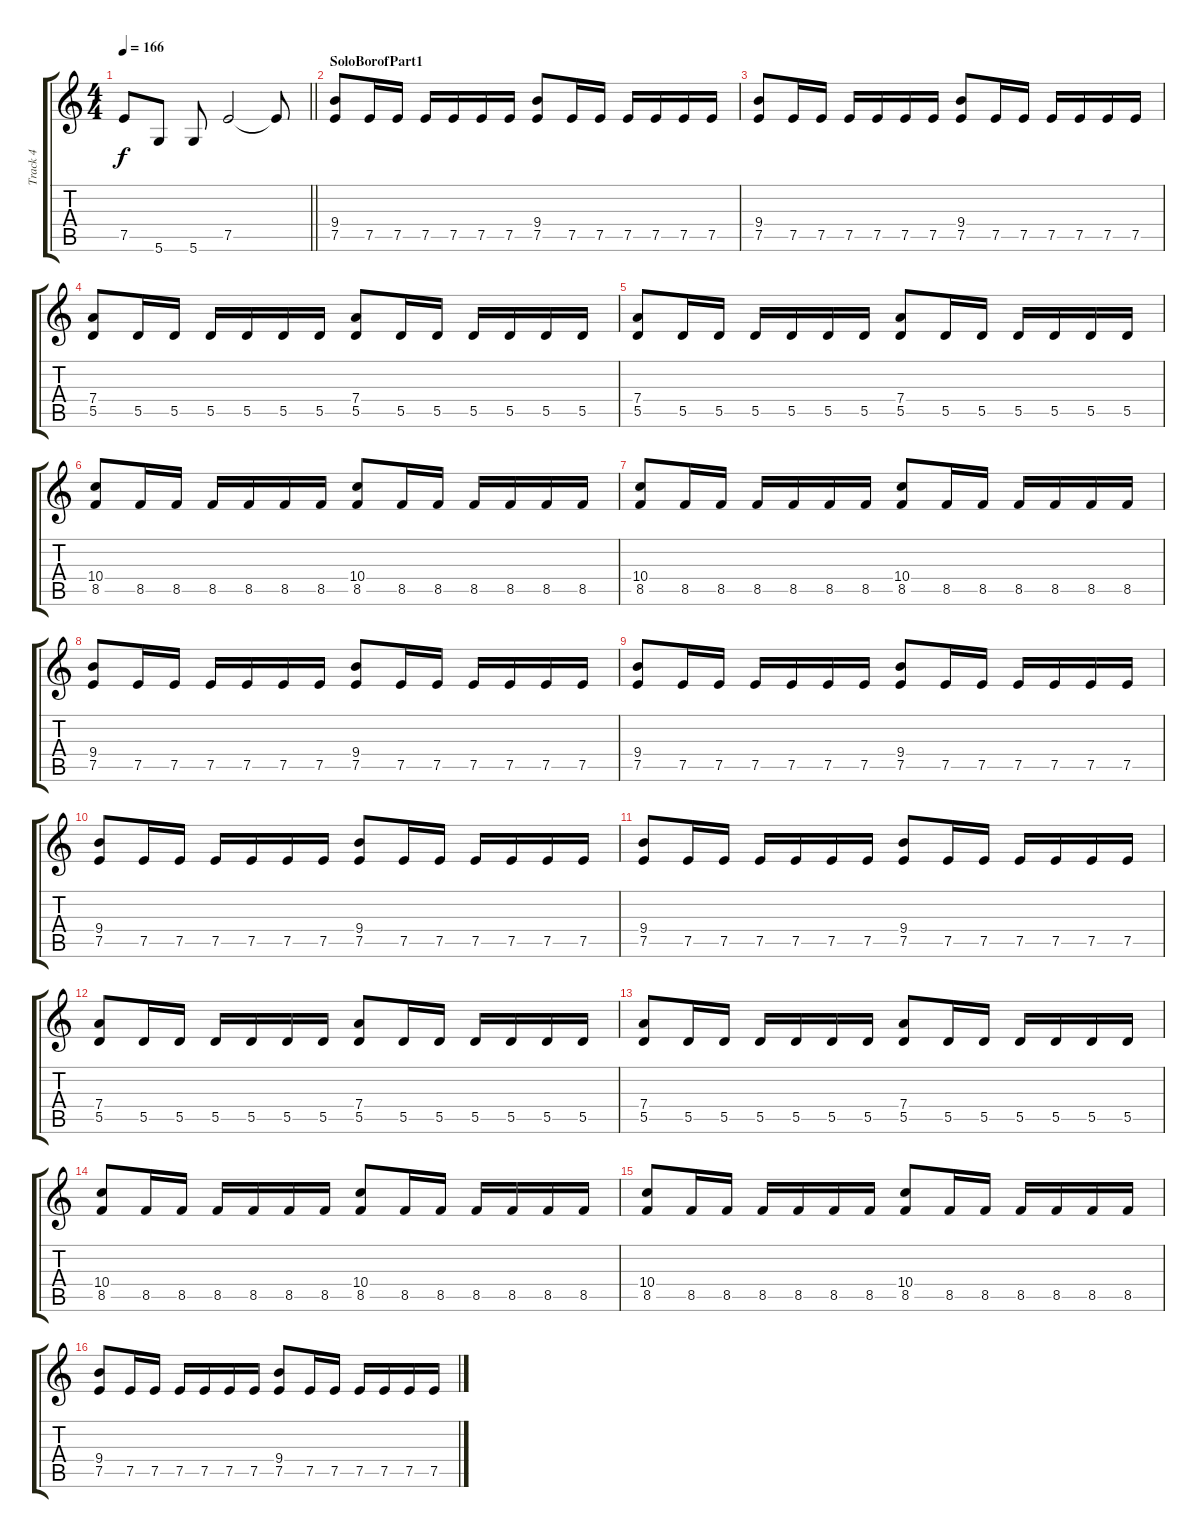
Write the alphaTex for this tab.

\track ("Track 4" "Track 4") {instrument distortionguitar}
\staff {score tabs}
\tuning (E4 B3 G3 D3 A2 D2) {hide}
\ts (4 4)
\tempo 166
\clef g2
\barLineRight lightlight
\ks c
7.5.8{dy f} 5.6.8 5.6.8 7.5.2 7.5{t}.8 |
\section ("" "SoloBorofPart1")
\ks aminor
(9.4 7.5).8 7.5.16 7.5.16 7.5.16 7.5.16 7.5.16 7.5.16 (9.4 7.5).8 7.5.16 7.5.16 7.5.16 7.5.16 7.5.16 7.5.16 |
(9.4 7.5).8 7.5.16 7.5.16 7.5.16 7.5.16 7.5.16 7.5.16 (9.4 7.5).8 7.5.16 7.5.16 7.5.16 7.5.16 7.5.16 7.5.16 |
(7.4 5.5).8 5.5.16 5.5.16 5.5.16 5.5.16 5.5.16 5.5.16 (7.4 5.5).8 5.5.16 5.5.16 5.5.16 5.5.16 5.5.16 5.5.16 |
(7.4 5.5).8 5.5.16 5.5.16 5.5.16 5.5.16 5.5.16 5.5.16 (7.4 5.5).8 5.5.16 5.5.16 5.5.16 5.5.16 5.5.16 5.5.16 |
(10.4 8.5).8 8.5.16 8.5.16 8.5.16 8.5.16 8.5.16 8.5.16 (10.4 8.5).8 8.5.16 8.5.16 8.5.16 8.5.16 8.5.16 8.5.16 |
(10.4 8.5).8 8.5.16 8.5.16 8.5.16 8.5.16 8.5.16 8.5.16 (10.4 8.5).8 8.5.16 8.5.16 8.5.16 8.5.16 8.5.16 8.5.16 |
(9.4 7.5).8 7.5.16 7.5.16 7.5.16 7.5.16 7.5.16 7.5.16 (9.4 7.5).8 7.5.16 7.5.16 7.5.16 7.5.16 7.5.16 7.5.16 |
(9.4 7.5).8 7.5.16 7.5.16 7.5.16 7.5.16 7.5.16 7.5.16 (9.4 7.5).8 7.5.16 7.5.16 7.5.16 7.5.16 7.5.16 7.5.16 |
(9.4 7.5).8 7.5.16 7.5.16 7.5.16 7.5.16 7.5.16 7.5.16 (9.4 7.5).8 7.5.16 7.5.16 7.5.16 7.5.16 7.5.16 7.5.16 |
(9.4 7.5).8 7.5.16 7.5.16 7.5.16 7.5.16 7.5.16 7.5.16 (9.4 7.5).8 7.5.16 7.5.16 7.5.16 7.5.16 7.5.16 7.5.16 |
(7.4 5.5).8 5.5.16 5.5.16 5.5.16 5.5.16 5.5.16 5.5.16 (7.4 5.5).8 5.5.16 5.5.16 5.5.16 5.5.16 5.5.16 5.5.16 |
(7.4 5.5).8 5.5.16 5.5.16 5.5.16 5.5.16 5.5.16 5.5.16 (7.4 5.5).8 5.5.16 5.5.16 5.5.16 5.5.16 5.5.16 5.5.16 |
(10.4 8.5).8 8.5.16 8.5.16 8.5.16 8.5.16 8.5.16 8.5.16 (10.4 8.5).8 8.5.16 8.5.16 8.5.16 8.5.16 8.5.16 8.5.16 |
(10.4 8.5).8 8.5.16 8.5.16 8.5.16 8.5.16 8.5.16 8.5.16 (10.4 8.5).8 8.5.16 8.5.16 8.5.16 8.5.16 8.5.16 8.5.16 |
(9.4 7.5).8 7.5.16 7.5.16 7.5.16 7.5.16 7.5.16 7.5.16 (9.4 7.5).8 7.5.16 7.5.16 7.5.16 7.5.16 7.5.16 7.5.16
